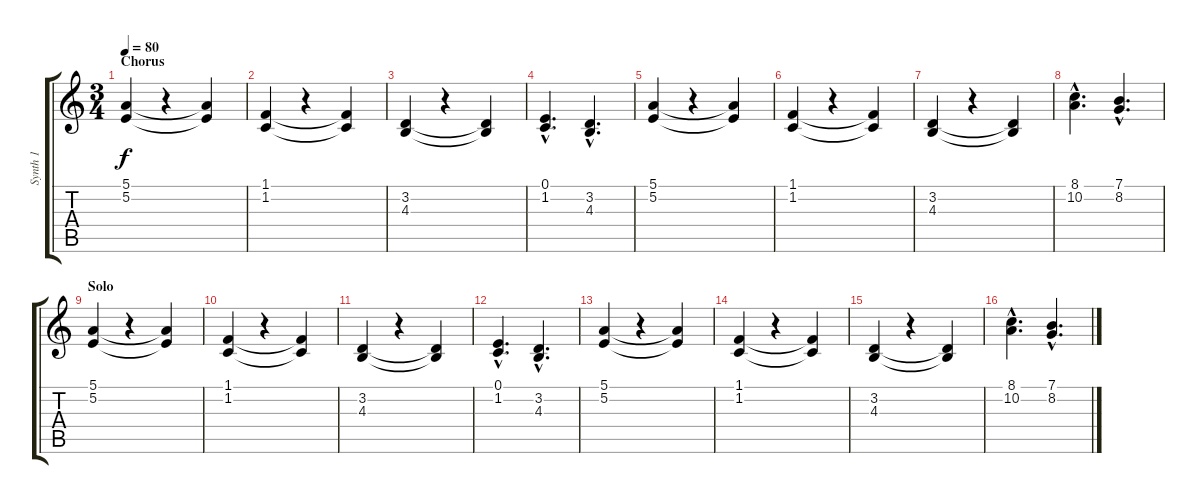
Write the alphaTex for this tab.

\track ("Synth 1" "Synth 1") {instrument stringensemble1}
\staff {score tabs}
\tuning (E4 B3 G3 D3 A2 E2) {hide}
\ts (3 4)
\section ("" "Chorus")
\tempo 80
\clef g2
\ks c
(5.1 5.2).4{dy f} r.4 (5.1{t} 5.2{t}).4 |
(1.1 1.2).4 r.4 (1.1{t} 1.2{t}).4 |
(3.2 4.3).4 r.4 (3.2{t} 4.3{t}).4 |
(0.1{hac} 1.2{hac}).4{d} (3.2{hac} 4.3{hac}).4{d} |
(5.1 5.2).4 r.4 (5.1{t} 5.2{t}).4 |
(1.1 1.2).4 r.4 (1.1{t} 1.2{t}).4 |
(3.2 4.3).4 r.4 (3.2{t} 4.3{t}).4 |
(8.1{hac} 10.2{hac}).4{d} (7.1{hac} 8.2{hac}).4{d} |
\section ("" "Solo")
(5.1 5.2).4 r.4 (5.1{t} 5.2{t}).4 |
(1.1 1.2).4 r.4 (1.1{t} 1.2{t}).4 |
(3.2 4.3).4 r.4 (3.2{t} 4.3{t}).4 |
(0.1{hac} 1.2{hac}).4{d} (3.2{hac} 4.3{hac}).4{d} |
(5.1 5.2).4 r.4 (5.1{t} 5.2{t}).4 |
(1.1 1.2).4 r.4 (1.1{t} 1.2{t}).4 |
(3.2 4.3).4 r.4 (3.2{t} 4.3{t}).4 |
(8.1{hac} 10.2{hac}).4{d} (7.1{hac} 8.2{hac}).4{d}
